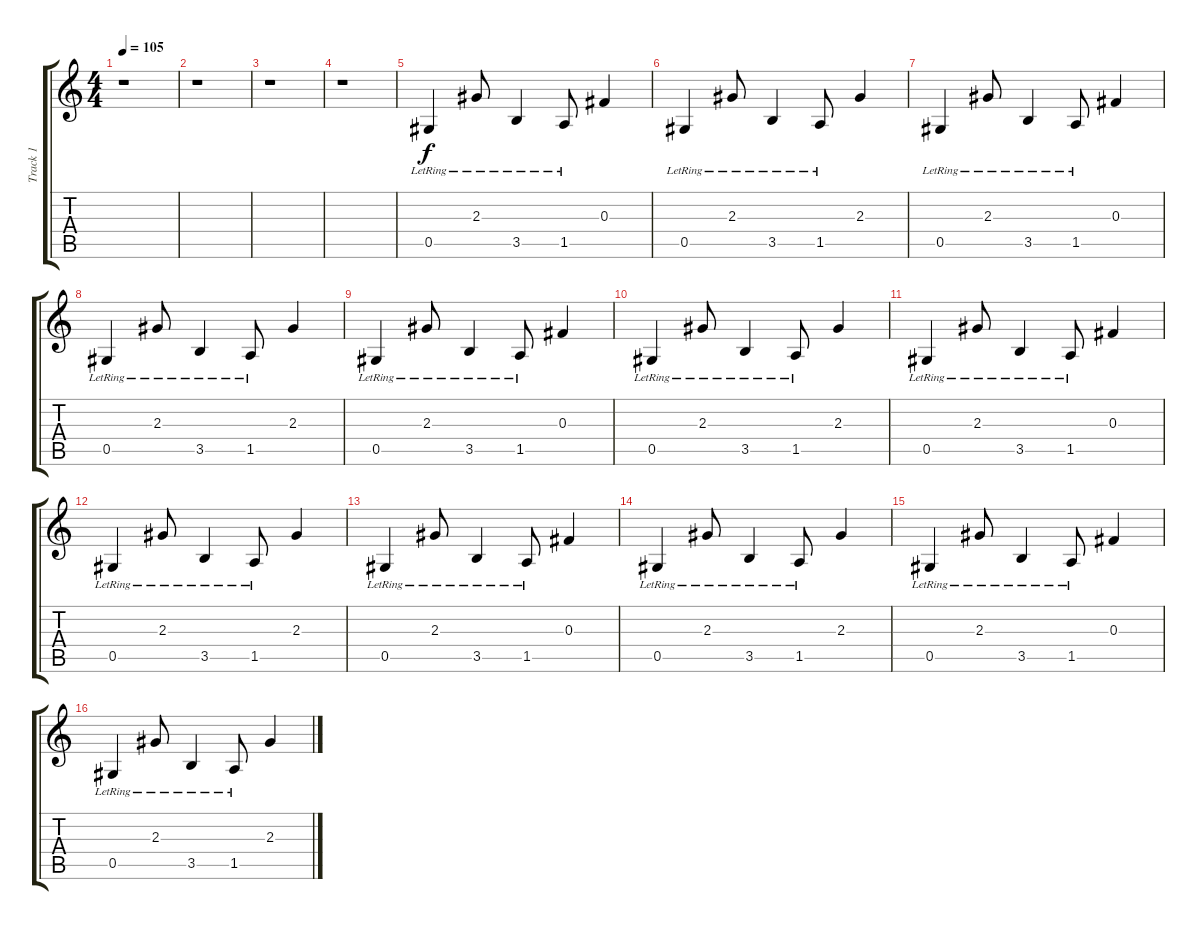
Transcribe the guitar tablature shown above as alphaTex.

\track ("Track 1" "Track 1") {instrument electricguitarclean}
\staff {score tabs}
\tuning (Eb4 Bb3 Gb3 Db3 Ab2 Db2) {hide}
\ts (4 4)
\tempo 105
\clef g2
\ks c
r.1{dy f} |
r.1 |
r.1 |
r.1 |
0.5{lr}.4 2.3{lr}.8 3.5{lr}.4 1.5{lr}.8 0.3.4 |
0.5{lr}.4 2.3{lr}.8 3.5{lr}.4 1.5{lr}.8 2.3.4 |
0.5{lr}.4 2.3{lr}.8 3.5{lr}.4 1.5{lr}.8 0.3.4 |
0.5{lr}.4 2.3{lr}.8 3.5{lr}.4 1.5{lr}.8 2.3.4 |
0.5{lr}.4 2.3{lr}.8 3.5{lr}.4 1.5{lr}.8 0.3.4 |
0.5{lr}.4 2.3{lr}.8 3.5{lr}.4 1.5{lr}.8 2.3.4 |
0.5{lr}.4 2.3{lr}.8 3.5{lr}.4 1.5{lr}.8 0.3.4 |
0.5{lr}.4 2.3{lr}.8 3.5{lr}.4 1.5{lr}.8 2.3.4 |
0.5{lr}.4 2.3{lr}.8 3.5{lr}.4 1.5{lr}.8 0.3.4 |
0.5{lr}.4 2.3{lr}.8 3.5{lr}.4 1.5{lr}.8 2.3.4 |
0.5{lr}.4 2.3{lr}.8 3.5{lr}.4 1.5{lr}.8 0.3.4 |
0.5{lr}.4 2.3{lr}.8 3.5{lr}.4 1.5{lr}.8 2.3.4
